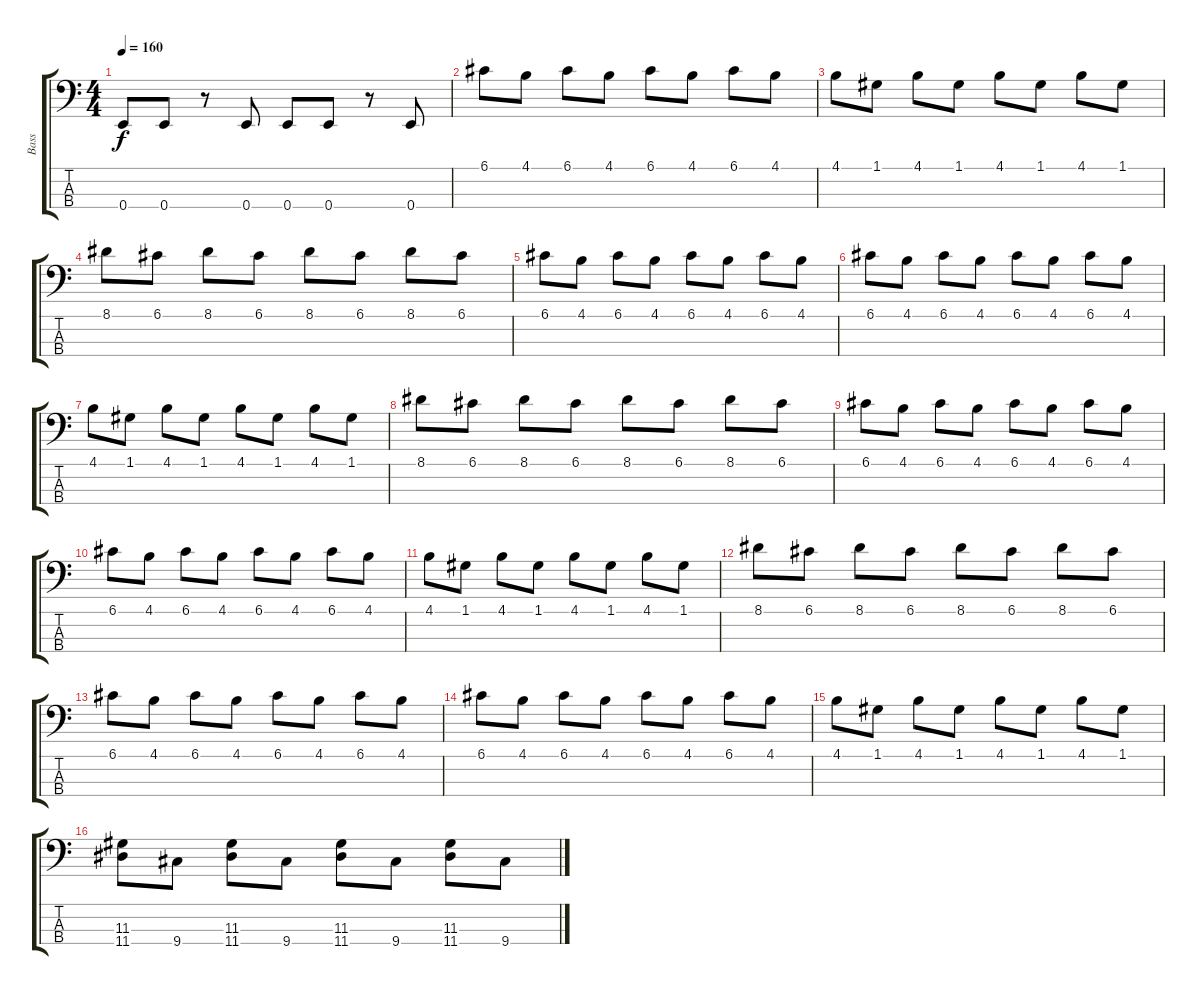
\track ("Bass" "Bass") {instrument electricbassfinger}
\staff {score tabs}
\tuning (G2 D2 A1 E1) {hide}
\ts (4 4)
\tempo 160
\clef f4
\ks c
0.4.8{dy f} 0.4.8 r.8 0.4.8 0.4.8 0.4.8 r.8 0.4.8 |
6.1.8 4.1.8 6.1.8 4.1.8 6.1.8 4.1.8 6.1.8 4.1.8 |
4.1.8 1.1.8 4.1.8 1.1.8 4.1.8 1.1.8 4.1.8 1.1.8 |
8.1.8 6.1.8 8.1.8 6.1.8 8.1.8 6.1.8 8.1.8 6.1.8 |
6.1.8 4.1.8 6.1.8 4.1.8 6.1.8 4.1.8 6.1.8 4.1.8 |
6.1.8 4.1.8 6.1.8 4.1.8 6.1.8 4.1.8 6.1.8 4.1.8 |
4.1.8 1.1.8 4.1.8 1.1.8 4.1.8 1.1.8 4.1.8 1.1.8 |
8.1.8 6.1.8 8.1.8 6.1.8 8.1.8 6.1.8 8.1.8 6.1.8 |
6.1.8 4.1.8 6.1.8 4.1.8 6.1.8 4.1.8 6.1.8 4.1.8 |
6.1.8 4.1.8 6.1.8 4.1.8 6.1.8 4.1.8 6.1.8 4.1.8 |
4.1.8 1.1.8 4.1.8 1.1.8 4.1.8 1.1.8 4.1.8 1.1.8 |
8.1.8 6.1.8 8.1.8 6.1.8 8.1.8 6.1.8 8.1.8 6.1.8 |
6.1.8 4.1.8 6.1.8 4.1.8 6.1.8 4.1.8 6.1.8 4.1.8 |
6.1.8 4.1.8 6.1.8 4.1.8 6.1.8 4.1.8 6.1.8 4.1.8 |
4.1.8 1.1.8 4.1.8 1.1.8 4.1.8 1.1.8 4.1.8 1.1.8 |
(11.3 11.4).8 9.4.8 (11.3 11.4).8 9.4.8 (11.3 11.4).8 9.4.8 (11.3 11.4).8 9.4.8
